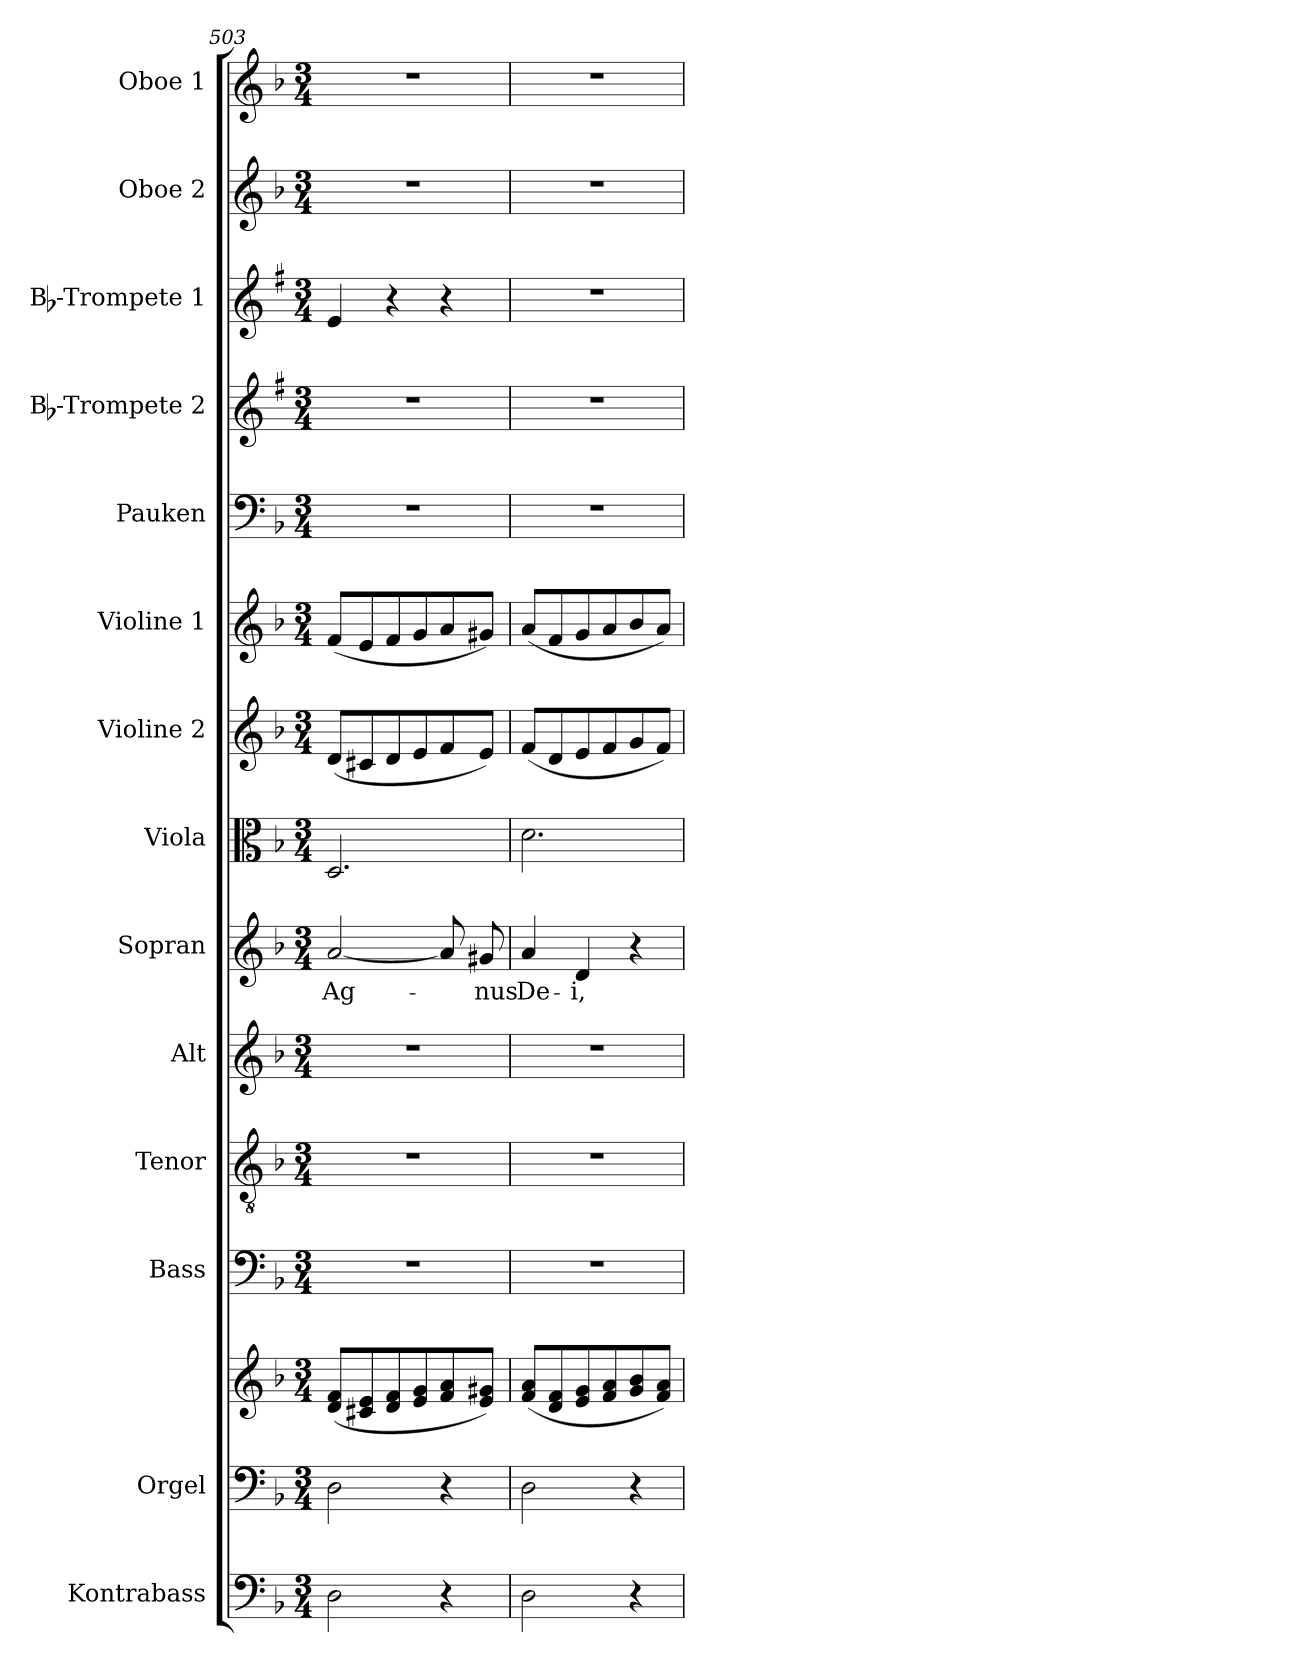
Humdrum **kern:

**kern	**kern	**kern	**kern	**kern	**kern	**kern	**text	**kern	**kern	**kern	**kern	**kern	**kern	**kern	**kern
*part14	*part13	*part13	*part12	*part11	*part10	*part9	*part9	*part8	*part7	*part6	*part5	*part4	*part3	*part2	*part1
*staff15	*staff14	*staff13	*staff12	*staff11	*staff10	*staff9	*staff9	*staff8	*staff7	*staff6	*staff5	*staff4	*staff3	*staff2	*staff1
*I"Kontrabass	*I"Orgel	*	*I"Bass	*I"Tenor	*I"Alt	*I"Sopran	*	*I"Viola	*I"Violine 2	*I"Violine 1	*I"Pauken	*I"Bb-Trompete 2	*I"Bb-Trompete 1	*I"Oboe 2	*I"Oboe 1
*I'Kb.	*I'Org.	*	*I'B.	*I'T.	*I'A.	*I'S.	*	*I'Vla.	*I'Vl. 2	*I'Vl. 1	*I'Pk.	*I'Bb Trp. 2	*I'Bb Trp. 1	*I'Ob. 2	*I'Ob. 1
!!LO:PB:g=z
*clefF4	*clefF4	*clefG2	*clefF4	*clefGv2	*clefG2	*clefG2	*	*clefC3	*clefG2	*clefG2	*clefF4	*clefG2	*clefG2	*clefG2	*clefG2
*ITrd7c12	*	*	*	*	*	*	*	*	*	*	*	*ITrd1c2	*ITrd1c2	*	*
*k[b-]	*k[b-]	*k[b-]	*k[b-]	*k[b-]	*k[b-]	*k[b-]	*	*k[b-]	*k[b-]	*k[b-]	*k[b-]	*k[b-]	*k[b-]	*k[b-]	*k[b-]
*F:	*F:	*F:	*F:	*F:	*F:	*F:	*	*F:	*F:	*F:	*F:	*F:	*F:	*F:	*F:
*M3/4	*M3/4	*M3/4	*M3/4	*M3/4	*M3/4	*M3/4	*	*M3/4	*M3/4	*M3/4	*M3/4	*M3/4	*M3/4	*M3/4	*M3/4
=503	=503	=503	=503	=503	=503	=503	=503	=503	=503	=503	=503	=503	=503	=503	=503
!	!	!	!	!	!	!	!LO:LY:b	!	!	!	!	!	!	!	!
2DD\	2D\	(<8d/ 8f/L	2.r	2.r	2.r	[2a/	Ag-	2.D/	(<8d/L	(<8f/L	2.r	2.r	4d/	2.r	2.r
.	.	8c#X/ 8e/	.	.	.	.	.	.	8c#X/	8e/	.	.	.	.	.
.	.	8d/ 8f/	.	.	.	.	.	.	8d/	8f/	.	.	4r	.	.
.	.	8e/ 8g/	.	.	.	.	.	.	8e/	8g/	.	.	.	.	.
4r	4r	8f/ 8a/	.	.	.	8a/]	.	.	8f/	8a/	.	.	4r	.	.
!	!	!	!	!	!	!	!LO:LY:b	!	!	!	!	!	!	!	!
.	.	8e/ 8g#X/J)	.	.	.	8g#X/	-nus	.	8e/J)	8g#X/J)	.	.	.	.	.
=504	=504	=504	=504	=504	=504	=504	=504	=504	=504	=504	=504	=504	=504	=504	=504
!	!	!	!	!	!	!	!LO:LY:b	!	!	!	!	!	!	!	!
2DD\	2D\	(<8f/ 8a/L	2.r	2.r	2.r	4a/	De-	2.d\	(<8f/L	(<8a/L	2.r	2.r	2.r	2.r	2.r
.	.	8d/ 8f/	.	.	.	.	.	.	8d/	8f/	.	.	.	.	.
!	!	!	!	!	!	!	!LO:LY:b	!	!	!	!	!	!	!	!
.	.	8e/ 8g/	.	.	.	4d/	-i,	.	8e/	8g/	.	.	.	.	.
.	.	8f/ 8a/	.	.	.	.	.	.	8f/	8a/	.	.	.	.	.
4r	4r	8g/ 8b-/	.	.	.	4r	.	.	8g/	8b-/	.	.	.	.	.
.	.	8f/ 8a/J)	.	.	.	.	.	.	8f/J)	8a/J)	.	.	.	.	.
=	=	=	=	=	=	=	=	=	=	=	=	=	=	=	=
*-	*-	*-	*-	*-	*-	*-	*-	*-	*-	*-	*-	*-	*-	*-	*-
